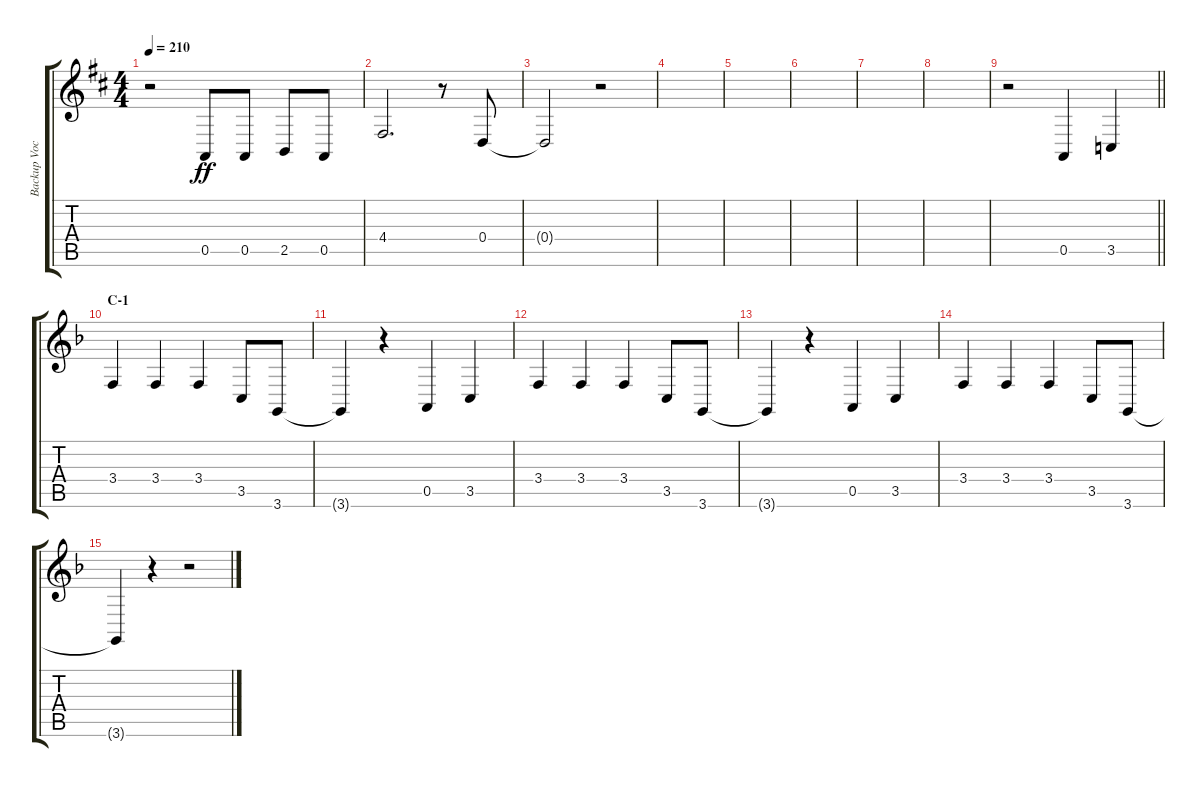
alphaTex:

\track ("Backup Vocals" "Backup Voc") {instrument altosax}
\staff {score tabs}
\tuning (E4 B3 G3 D3 A2 E2) {hide}
\ts (4 4)
\tempo 210
\clef g2
\ks d
r.2{dy ff} 0.5.8 0.5.8 2.5.8 0.5.8 |
4.4.2{d} r.8 0.4.8 |
0.4{t}.2 r.2 |
|
|
|
|
|
\barLineRight lightlight
r.2 0.5.4 3.5.4 |
\section ("" "C-1")
\ks f
3.4.4 3.4.4 3.4.4 3.5.8 3.6.8 |
3.6{t}.4 r.4 0.5.4 3.5.4 |
3.4.4 3.4.4 3.4.4 3.5.8 3.6.8 |
3.6{t}.4 r.4 0.5.4 3.5.4 |
3.4.4 3.4.4 3.4.4 3.5.8 3.6.8 |
3.6{t}.4 r.4 r.2
